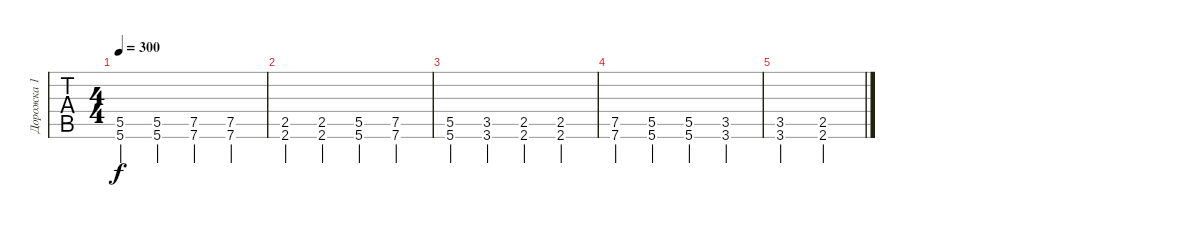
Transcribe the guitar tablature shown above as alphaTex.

\track ("Дорожка 1" "Дорожка 1") {instrument distortionguitar}
\staff {tabs}
\tuning (E4 B3 G3 D3 A2 E2) {hide}
\ts (4 4)
\tempo 300
\clef g2
\ks c
(5.5 5.6).4{dy f} (5.5 5.6).4 (7.5 7.6).4 (7.5 7.6).4 |
(2.5 2.6).4 (2.5 2.6).4 (5.5 5.6).4 (7.5 7.6).4 |
(5.5 5.6).4 (3.5 3.6).4 (2.5 2.6).4 (2.5 2.6).4 |
(7.5 7.6).4 (5.5 5.6).4 (5.5 5.6).4 (3.5 3.6).4 |
(3.5 3.6).2 (2.5 2.6).2
